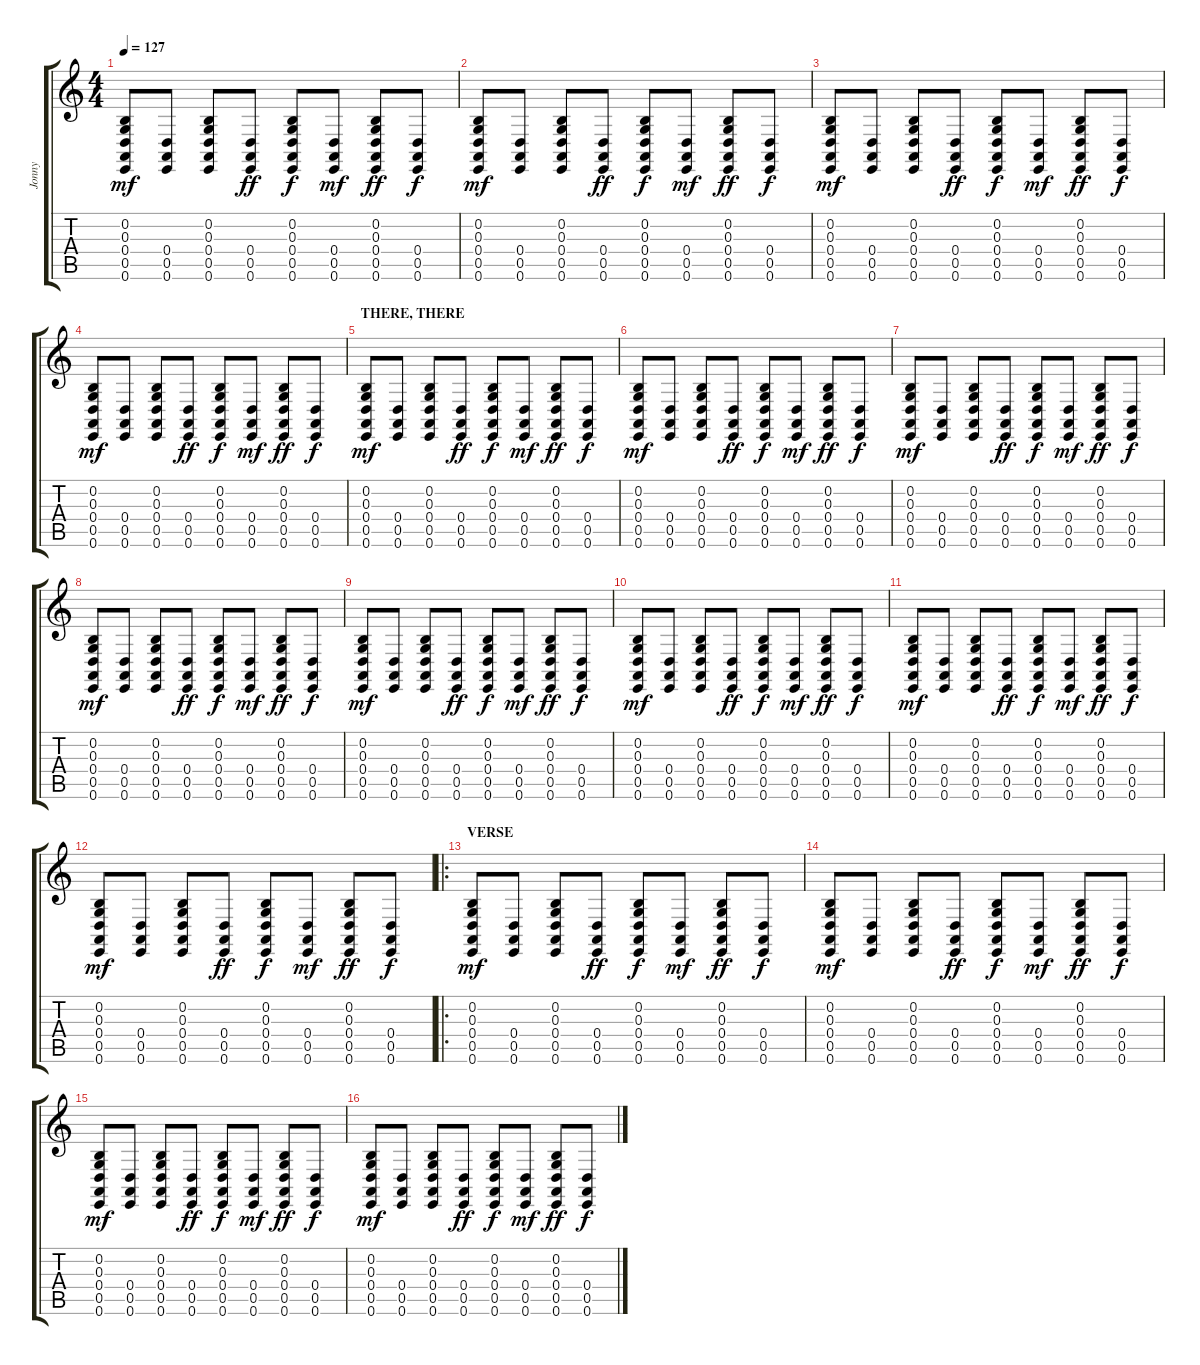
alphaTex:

\track ("Jonny" "Jonny") {instrument melodictom}
\staff {score tabs}
\tuning (E4 B3 G3 D3 A2 E2) {hide}
\ts (4 4)
\tempo 127
\clef g2
\ks c
(0.2 0.3 0.4 0.5 0.6).8{dy mf} (0.4 0.5 0.6).8 (0.2 0.3 0.4 0.5 0.6).8 (0.4 0.5 0.6).8{dy ff} (0.2 0.3 0.4 0.5 0.6).8{dy f} (0.4 0.5 0.6).8{dy mf} (0.2 0.3 0.4 0.5 0.6).8{dy ff} (0.4 0.5 0.6).8{dy f} |
(0.2 0.3 0.4 0.5 0.6).8{dy mf} (0.4 0.5 0.6).8 (0.2 0.3 0.4 0.5 0.6).8 (0.4 0.5 0.6).8{dy ff} (0.2 0.3 0.4 0.5 0.6).8{dy f} (0.4 0.5 0.6).8{dy mf} (0.2 0.3 0.4 0.5 0.6).8{dy ff} (0.4 0.5 0.6).8{dy f} |
(0.2 0.3 0.4 0.5 0.6).8{dy mf} (0.4 0.5 0.6).8 (0.2 0.3 0.4 0.5 0.6).8 (0.4 0.5 0.6).8{dy ff} (0.2 0.3 0.4 0.5 0.6).8{dy f} (0.4 0.5 0.6).8{dy mf} (0.2 0.3 0.4 0.5 0.6).8{dy ff} (0.4 0.5 0.6).8{dy f} |
(0.2 0.3 0.4 0.5 0.6).8{dy mf} (0.4 0.5 0.6).8 (0.2 0.3 0.4 0.5 0.6).8 (0.4 0.5 0.6).8{dy ff} (0.2 0.3 0.4 0.5 0.6).8{dy f} (0.4 0.5 0.6).8{dy mf} (0.2 0.3 0.4 0.5 0.6).8{dy ff} (0.4 0.5 0.6).8{dy f} |
\section ("" "THERE, THERE")
(0.2 0.3 0.4 0.5 0.6).8{dy mf} (0.4 0.5 0.6).8 (0.2 0.3 0.4 0.5 0.6).8 (0.4 0.5 0.6).8{dy ff} (0.2 0.3 0.4 0.5 0.6).8{dy f} (0.4 0.5 0.6).8{dy mf} (0.2 0.3 0.4 0.5 0.6).8{dy ff} (0.4 0.5 0.6).8{dy f} |
(0.2 0.3 0.4 0.5 0.6).8{dy mf} (0.4 0.5 0.6).8 (0.2 0.3 0.4 0.5 0.6).8 (0.4 0.5 0.6).8{dy ff} (0.2 0.3 0.4 0.5 0.6).8{dy f} (0.4 0.5 0.6).8{dy mf} (0.2 0.3 0.4 0.5 0.6).8{dy ff} (0.4 0.5 0.6).8{dy f} |
(0.2 0.3 0.4 0.5 0.6).8{dy mf} (0.4 0.5 0.6).8 (0.2 0.3 0.4 0.5 0.6).8 (0.4 0.5 0.6).8{dy ff} (0.2 0.3 0.4 0.5 0.6).8{dy f} (0.4 0.5 0.6).8{dy mf} (0.2 0.3 0.4 0.5 0.6).8{dy ff} (0.4 0.5 0.6).8{dy f} |
(0.2 0.3 0.4 0.5 0.6).8{dy mf} (0.4 0.5 0.6).8 (0.2 0.3 0.4 0.5 0.6).8 (0.4 0.5 0.6).8{dy ff} (0.2 0.3 0.4 0.5 0.6).8{dy f} (0.4 0.5 0.6).8{dy mf} (0.2 0.3 0.4 0.5 0.6).8{dy ff} (0.4 0.5 0.6).8{dy f} |
(0.2 0.3 0.4 0.5 0.6).8{dy mf} (0.4 0.5 0.6).8 (0.2 0.3 0.4 0.5 0.6).8 (0.4 0.5 0.6).8{dy ff} (0.2 0.3 0.4 0.5 0.6).8{dy f} (0.4 0.5 0.6).8{dy mf} (0.2 0.3 0.4 0.5 0.6).8{dy ff} (0.4 0.5 0.6).8{dy f} |
(0.2 0.3 0.4 0.5 0.6).8{dy mf} (0.4 0.5 0.6).8 (0.2 0.3 0.4 0.5 0.6).8 (0.4 0.5 0.6).8{dy ff} (0.2 0.3 0.4 0.5 0.6).8{dy f} (0.4 0.5 0.6).8{dy mf} (0.2 0.3 0.4 0.5 0.6).8{dy ff} (0.4 0.5 0.6).8{dy f} |
(0.2 0.3 0.4 0.5 0.6).8{dy mf} (0.4 0.5 0.6).8 (0.2 0.3 0.4 0.5 0.6).8 (0.4 0.5 0.6).8{dy ff} (0.2 0.3 0.4 0.5 0.6).8{dy f} (0.4 0.5 0.6).8{dy mf} (0.2 0.3 0.4 0.5 0.6).8{dy ff} (0.4 0.5 0.6).8{dy f} |
(0.2 0.3 0.4 0.5 0.6).8{dy mf} (0.4 0.5 0.6).8 (0.2 0.3 0.4 0.5 0.6).8 (0.4 0.5 0.6).8{dy ff} (0.2 0.3 0.4 0.5 0.6).8{dy f} (0.4 0.5 0.6).8{dy mf} (0.2 0.3 0.4 0.5 0.6).8{dy ff} (0.4 0.5 0.6).8{dy f} |
\ro
\section ("" "VERSE")
(0.2 0.3 0.4 0.5 0.6).8{dy mf} (0.4 0.5 0.6).8 (0.2 0.3 0.4 0.5 0.6).8 (0.4 0.5 0.6).8{dy ff} (0.2 0.3 0.4 0.5 0.6).8{dy f} (0.4 0.5 0.6).8{dy mf} (0.2 0.3 0.4 0.5 0.6).8{dy ff} (0.4 0.5 0.6).8{dy f} |
(0.2 0.3 0.4 0.5 0.6).8{dy mf} (0.4 0.5 0.6).8 (0.2 0.3 0.4 0.5 0.6).8 (0.4 0.5 0.6).8{dy ff} (0.2 0.3 0.4 0.5 0.6).8{dy f} (0.4 0.5 0.6).8{dy mf} (0.2 0.3 0.4 0.5 0.6).8{dy ff} (0.4 0.5 0.6).8{dy f} |
(0.2 0.3 0.4 0.5 0.6).8{dy mf} (0.4 0.5 0.6).8 (0.2 0.3 0.4 0.5 0.6).8 (0.4 0.5 0.6).8{dy ff} (0.2 0.3 0.4 0.5 0.6).8{dy f} (0.4 0.5 0.6).8{dy mf} (0.2 0.3 0.4 0.5 0.6).8{dy ff} (0.4 0.5 0.6).8{dy f} |
(0.2 0.3 0.4 0.5 0.6).8{dy mf} (0.4 0.5 0.6).8 (0.2 0.3 0.4 0.5 0.6).8 (0.4 0.5 0.6).8{dy ff} (0.2 0.3 0.4 0.5 0.6).8{dy f} (0.4 0.5 0.6).8{dy mf} (0.2 0.3 0.4 0.5 0.6).8{dy ff} (0.4 0.5 0.6).8{dy f}
